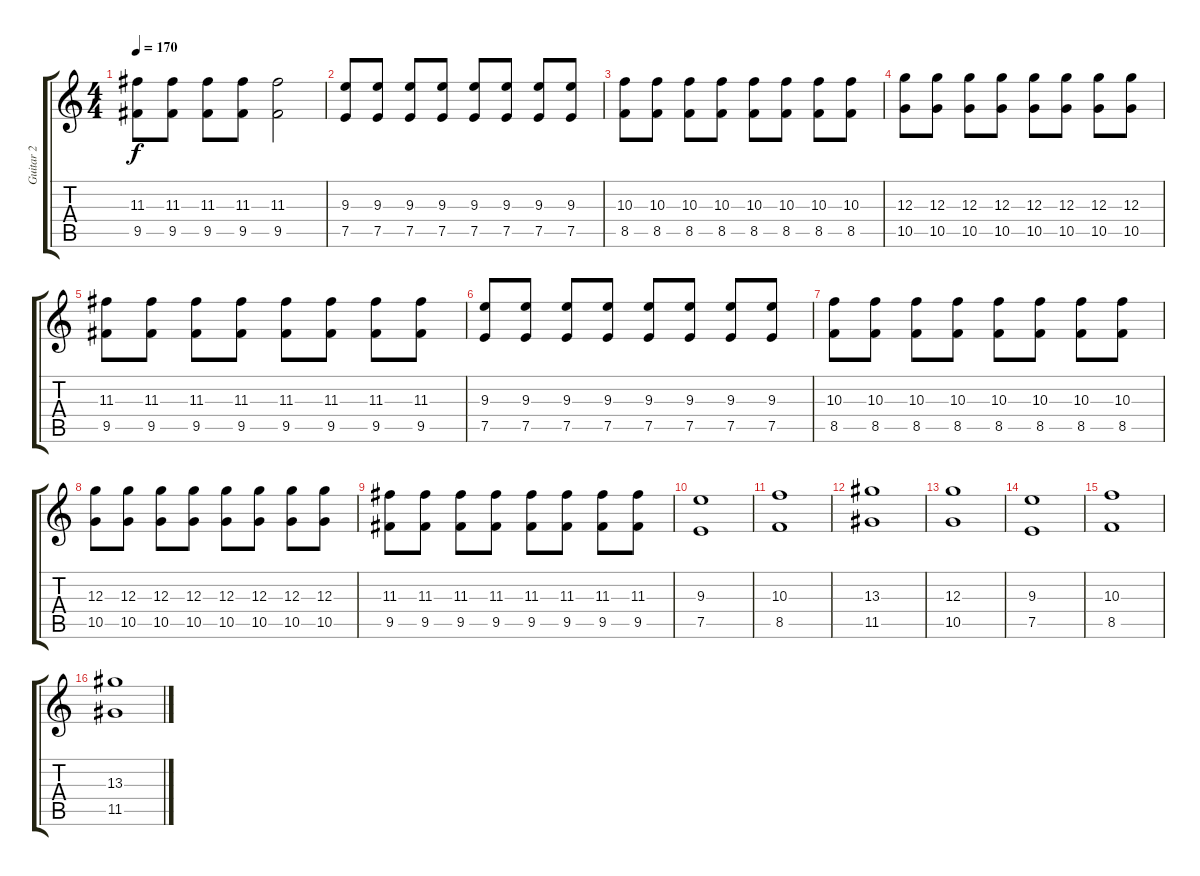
\track ("Guitar 2" "Guitar 2") {instrument distortionguitar}
\staff {score tabs}
\tuning (E4 B3 G3 D3 A2 E2) {hide}
\ts (4 4)
\tempo 170
\clef g2
\ks c
(11.3 9.5).8{dy f} (11.3 9.5).8 (11.3 9.5).8 (11.3 9.5).8 (11.3 9.5).2 |
(9.3 7.5).8 (9.3 7.5).8 (9.3 7.5).8 (9.3 7.5).8 (9.3 7.5).8 (9.3 7.5).8 (9.3 7.5).8 (9.3 7.5).8 |
(10.3 8.5).8 (10.3 8.5).8 (10.3 8.5).8 (10.3 8.5).8 (10.3 8.5).8 (10.3 8.5).8 (10.3 8.5).8 (10.3 8.5).8 |
(12.3 10.5).8 (12.3 10.5).8 (12.3 10.5).8 (12.3 10.5).8 (12.3 10.5).8 (12.3 10.5).8 (12.3 10.5).8 (12.3 10.5).8 |
(11.3 9.5).8 (11.3 9.5).8 (11.3 9.5).8 (11.3 9.5).8 (11.3 9.5).8 (11.3 9.5).8 (11.3 9.5).8 (11.3 9.5).8 |
(9.3 7.5).8 (9.3 7.5).8 (9.3 7.5).8 (9.3 7.5).8 (9.3 7.5).8 (9.3 7.5).8 (9.3 7.5).8 (9.3 7.5).8 |
(10.3 8.5).8 (10.3 8.5).8 (10.3 8.5).8 (10.3 8.5).8 (10.3 8.5).8 (10.3 8.5).8 (10.3 8.5).8 (10.3 8.5).8 |
(12.3 10.5).8 (12.3 10.5).8 (12.3 10.5).8 (12.3 10.5).8 (12.3 10.5).8 (12.3 10.5).8 (12.3 10.5).8 (12.3 10.5).8 |
(11.3 9.5).8 (11.3 9.5).8 (11.3 9.5).8 (11.3 9.5).8 (11.3 9.5).8 (11.3 9.5).8 (11.3 9.5).8 (11.3 9.5).8 |
(9.3 7.5).1 |
(10.3 8.5).1 |
(13.3 11.5).1 |
(12.3 10.5).1 |
(9.3 7.5).1 |
(10.3 8.5).1 |
(13.3 11.5).1
